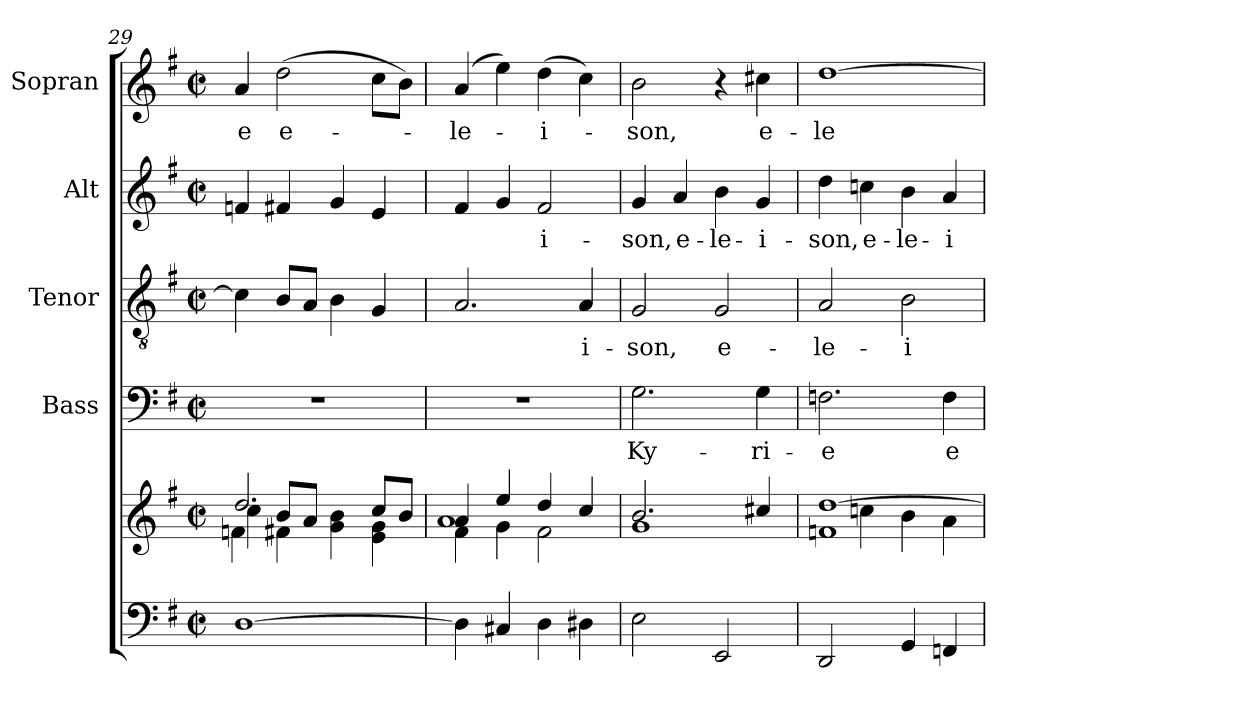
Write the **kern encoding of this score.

**kern	**kern	**kern	**text	**kern	**text	**kern	**text	**kern	**text
*part5	*part5	*part4	*part4	*part3	*part3	*part2	*part2	*part1	*part1
*staff6	*staff5	*staff4	*staff4	*staff3	*staff3	*staff2	*staff2	*staff1	*staff1
*	*	*I"Bass	*	*I"Tenor	*	*I"Alt	*	*I"Sopran	*
*	*	*I'B.	*	*I'T.	*	*I'A.	*	*I'S.	*
*clefF4	*clefG2	*clefF4	*	*clefGv2	*	*clefG2	*	*clefG2	*
*k[f#]	*k[f#]	*k[f#]	*	*k[f#]	*	*k[f#]	*	*k[f#]	*
*G:	*G:	*G:	*	*G:	*	*G:	*	*G:	*
*M2/2	*M2/2	*M2/2	*	*M2/2	*	*M2/2	*	*M2/2	*
*met(c|)	*met(c|)	*met(c|)	*	*met(c|)	*	*met(c|)	*	*met(c|)	*
=29	=29	=29	=29	=29	=29	=29	=29	=29	=29
*	*^	*	*	*	*	*	*	*	*
*	*	*^	*	*	*	*	*	*	*	*
!	!	!	!	!	!	!	!	!	!	!	!LO:LY:b
[1D	2.dd/	4cc\	4fn\	1r	.	4c\]	.	4fn/	.	4a/	-e
!	!	!	!	!	!	!	!	!	!	!	!LO:LY:b
.	.	8b/L	4f#X\	.	.	8B/L	.	4f#X/	.	(>2dd\	e-
.	.	8a/J	.	.	.	8A/J	.	.	.	.	.
.	.	4g\ 4b\	2ryy	.	.	4B\	.	4g/	.	.	.
.	8cc/L	4e\ 4g\	.	.	.	4G/	.	4e/	.	8cc\L	.
.	8b/J	.	.	.	.	.	.	.	.	8b\J)	.
=30	=30	=30	=30	=30	=30	=30	=30	=30	=30	=30	=30
!	!	!	!	!	!	!	!	!	!	!	!LO:LY:b
4D\]	4a/	4f#\	1a	1r	.	2.A/	.	4f#/	.	(4a/	-le-
4C#X/	4ee/	4g\	.	.	.	.	.	4g/	.	4ee\)	.
!	!	!	!	!	!	!	!	!	!LO:LY:b	!	!LO:LY:b
4D\	4dd/	2f#\	.	.	.	.	.	2f#/	-i-	(>4dd\	-i-
!	!	!	!	!	!	!	!LO:LY:b	!	!	!	!
4D#X\	4cc/	.	.	.	.	4A/	-i-	.	.	4cc\)	.
*	*	*v	*v	*	*	*	*	*	*	*	*
!!LO:LB:g=z
=31	=31	=31	=31	=31	=31	=31	=31	=31	=31	=31
!	!	!	!	!LO:LY:b	!	!LO:LY:b	!	!LO:LY:b	!	!LO:LY:b
2E\	2.b/	1g	2.G\	Ky-	2G/	-son,	4g/	-son,	2b\	-son,
!	!	!	!	!	!	!	!	!LO:LY:b	!	!
.	.	.	.	.	.	.	4a/	e-	.	.
!	!	!	!	!	!	!LO:LY:b	!	!LO:LY:b	!	!
2EE/	.	.	.	.	2G/	e-	4b\	-le-	4r	.
!	!	!	!	!LO:LY:b	!	!	!	!LO:LY:b	!	!LO:LY:b
.	4cc#X/	.	4G\	-ri-	.	.	4g/	-i-	4cc#X\	e-
=32	=32	=32	=32	=32	=32	=32	=32	=32	=32	=32
!	!	!	!	!LO:LY:b	!	!LO:LY:b	!	!LO:LY:b	!	!LO:LY:b
2DD/	1fn [>1dd	4ryy	2.Fn\	-e	2A/	-le-	4dd\	-son,	[1dd	-le-
!	!	!	!	!	!	!	!	!LO:LY:b	!	!
.	.	4ccn\	.	.	.	.	4ccn\	e-	.	.
!	!	!	!	!	!	!LO:LY:b	!	!LO:LY:b	!	!
4GG/	.	4b\	.	.	2B\	-i-	4b\	-le-	.	.
!	!	!	!	!LO:LY:b	!	!	!	!LO:LY:b	!	!
4FFn/	.	4a\	4F\	e-	.	.	4a/	-i-	.	.
*	*v	*v	*	*	*	*	*	*	*	*
=	=	=	=	=	=	=	=	=	=
*-	*-	*-	*-	*-	*-	*-	*-	*-	*-
